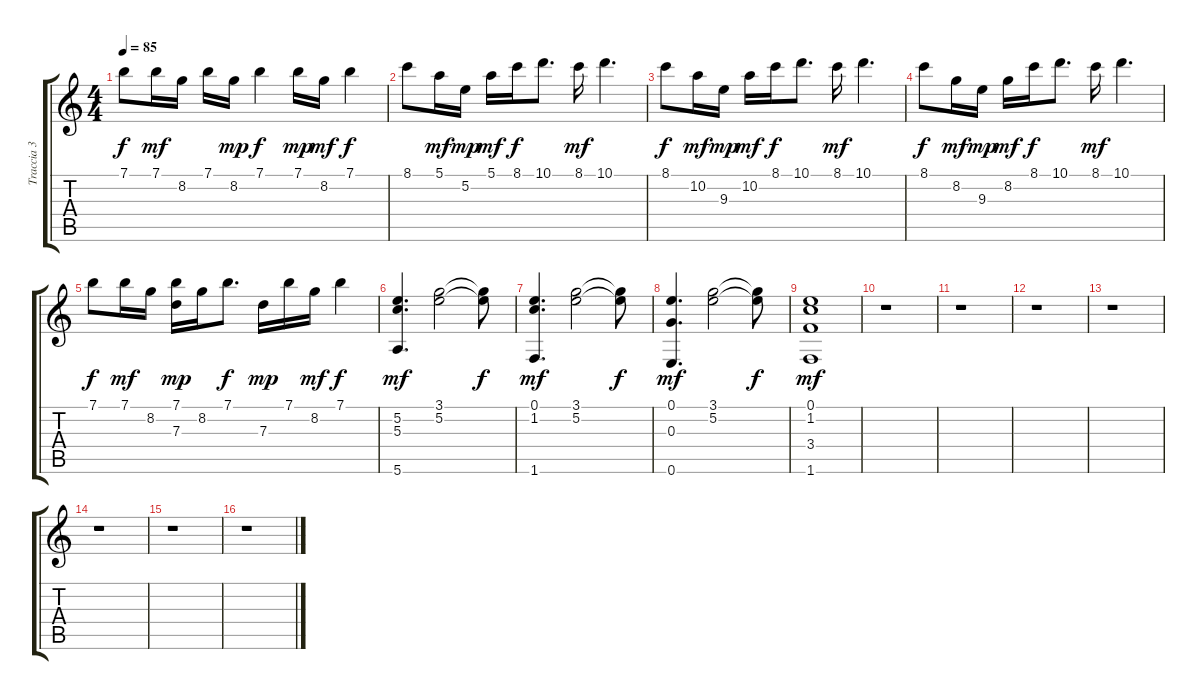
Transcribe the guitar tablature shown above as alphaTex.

\track ("Traccia 3" "Traccia 3") {instrument electricguitarjazz}
\staff {score tabs}
\tuning (E4 B3 G3 D3 A2 E2) {hide}
\ts (4 4)
\tempo 85
\clef g2
\ks c
7.1.8{dy f} 7.1.16{dy mf} 8.2.16 7.1.16 8.2.16{dy mp} 7.1.4{dy f} 7.1.16{dy mp} 8.2.16{dy mf} 7.1.4{dy f} |
8.1.8 5.1.16{dy mf} 5.2.16{dy mp} 5.1.16{dy mf} 8.1.16{dy f} 10.1.8{d} 8.1.16{dy mf} 10.1.4{d} |
8.1.8{dy f} 10.2.16{dy mf} 9.3.16{dy mp} 10.2.16{dy mf} 8.1.16{dy f} 10.1.8{d} 8.1.16{dy mf} 10.1.4{d} |
8.1.8{dy f} 8.2.16{dy mf} 9.3.16{dy mp} 8.2.16{dy mf} 8.1.16{dy f} 10.1.8{d} 8.1.16{dy mf} 10.1.4{d} |
7.1.8{dy f} 7.1.16{dy mf} 8.2.16 (7.1 7.3).16{dy mp} 8.2.16 7.1.8{d dy f} 7.3.16{dy mp} 7.1.16 8.2.16{dy mf} 7.1.4{dy f} |
(5.2 5.3 5.6).4{d dy mf} (3.1 5.2).2 (3.1{t} 5.2{t}).8{dy f} |
(0.1 1.2 1.6).4{d dy mf} (3.1 5.2).2 (3.1{t} 5.2{t}).8{dy f} |
(0.1 0.3 0.6).4{d dy mf} (3.1 5.2).2 (3.1{t} 5.2{t}).8{dy f} |
(0.1 1.2 3.4 1.6).1{dy mf} |
r.1 |
r.1 |
r.1 |
r.1 |
r.1 |
r.1 |
r.1
